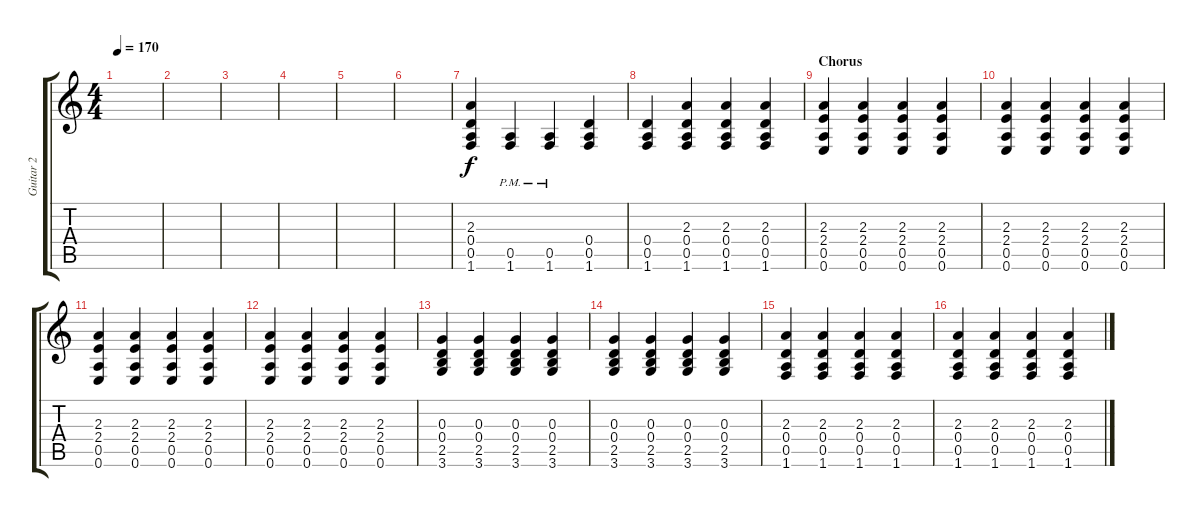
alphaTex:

\track ("Guitar 2" "Guitar 2") {instrument distortionguitar}
\staff {score tabs}
\tuning (E4 B3 G3 D3 A2 E2) {hide}
\ts (4 4)
\tempo 170
\clef g2
\ks c
|
|
|
|
|
|
(2.3 0.4 0.5 1.6).4 (0.5{pm} 1.6).4 (0.5{pm} 1.6).4 (0.4 0.5 1.6).4 |
(0.4 0.5 1.6).4 (2.3 0.4 0.5 1.6).4 (2.3 0.4 0.5 1.6).4 (2.3 0.4 0.5 1.6).4 |
\section ("" "Chorus")
(2.3 2.4 0.5 0.6).4 (2.3 2.4 0.5 0.6).4 (2.3 2.4 0.5 0.6).4 (2.3 2.4 0.5 0.6).4 |
(2.3 2.4 0.5 0.6).4 (2.3 2.4 0.5 0.6).4 (2.3 2.4 0.5 0.6).4 (2.3 2.4 0.5 0.6).4 |
(2.3 2.4 0.5 0.6).4 (2.3 2.4 0.5 0.6).4 (2.3 2.4 0.5 0.6).4 (2.3 2.4 0.5 0.6).4 |
(2.3 2.4 0.5 0.6).4 (2.3 2.4 0.5 0.6).4 (2.3 2.4 0.5 0.6).4 (2.3 2.4 0.5 0.6).4 |
(0.3 0.4 2.5 3.6).4 (0.3 0.4 2.5 3.6).4 (0.3 0.4 2.5 3.6).4 (0.3 0.4 2.5 3.6).4 |
(0.3 0.4 2.5 3.6).4 (0.3 0.4 2.5 3.6).4 (0.3 0.4 2.5 3.6).4 (0.3 0.4 2.5 3.6).4 |
(2.3 0.4 0.5 1.6).4 (2.3 0.4 0.5 1.6).4 (2.3 0.4 0.5 1.6).4 (2.3 0.4 0.5 1.6).4 |
(2.3 0.4 0.5 1.6).4 (2.3 0.4 0.5 1.6).4 (2.3 0.4 0.5 1.6).4 (2.3 0.4 0.5 1.6).4
